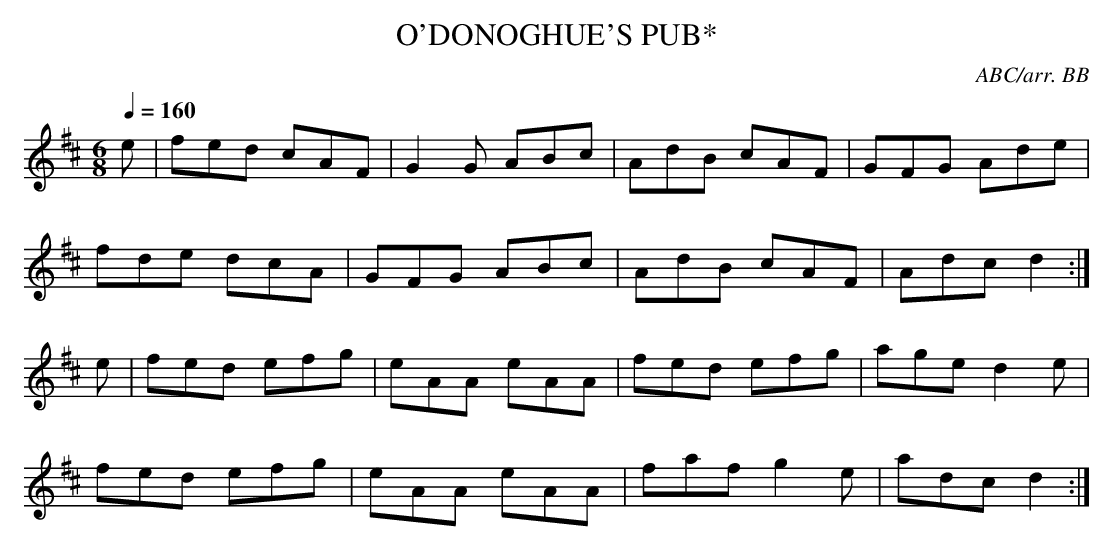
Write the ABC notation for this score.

X:1
T:O'DONOGHUE'S PUB*
C:ABC/arr. BB
M:6/8
Q:1/4=160
K:D
e|fed cAF|G2G ABc|AdB cAF|GFG Ade|
fde dcA|GFG ABc|AdB cAF|Adc d2:|
e|fed efg|eAA eAA|fed efg|age d2e|
fed efg|eAA eAA|faf g2e|adc d2:|
